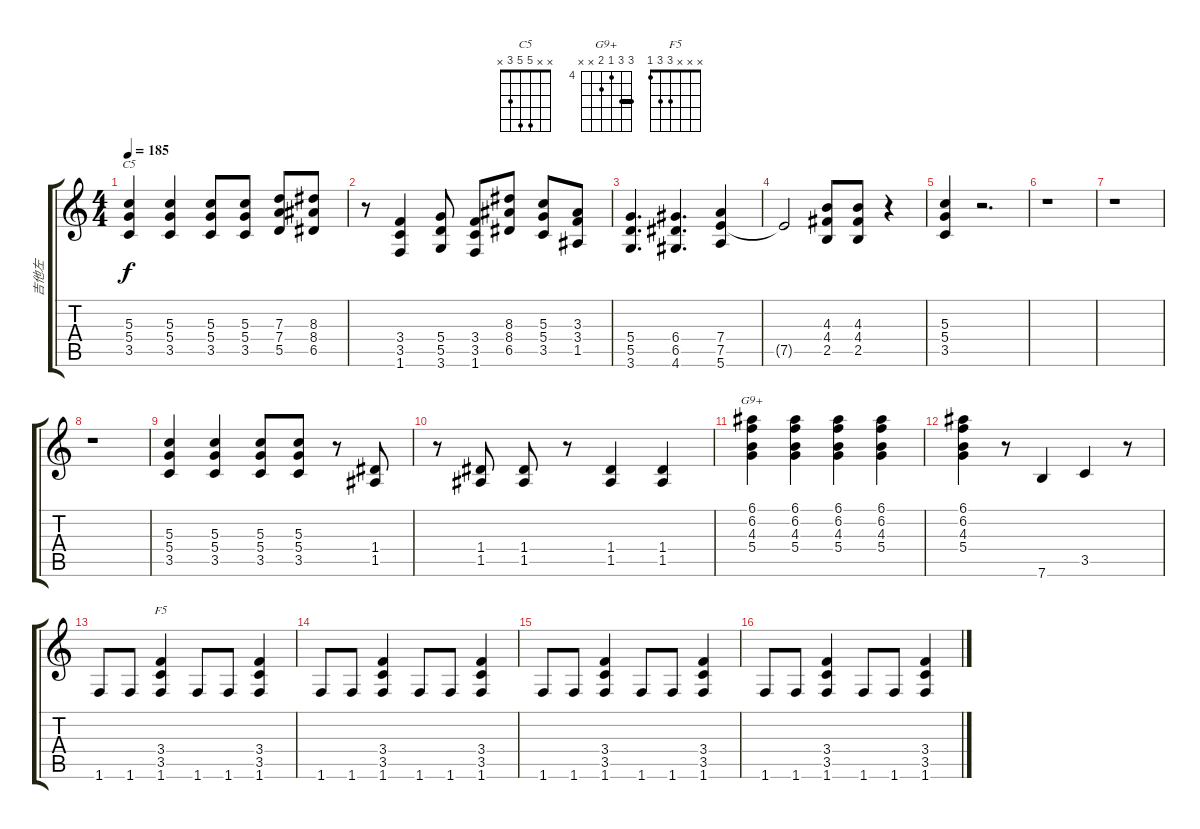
\track ("吉他左" "吉他左") {instrument distortionguitar}
\staff {score tabs}
\tuning (E4 B3 G3 D3 A2 E2) {hide}
\chord ("C5" x x 5 5 3 x)
\chord ("G9+" 6 6 4 5 x x) {firstfret 4 barre 6}
\chord ("F5" x x x 3 3 1)
\ts (4 4)
\tempo 185
\clef g2
\ks c
(5.3 5.4 3.5).4{ch "C5" dy f} (5.3 5.4 3.5).4 (5.3 5.4 3.5).8 (5.3 5.4 3.5).8 (7.3 7.4 5.5).8 (8.3 8.4 6.5).8 |
r.8 (3.4 3.5 1.6).4 (5.4 5.5 3.6).8 (3.4 3.5 1.6).8 (8.3 8.4 6.5).8 (5.3 5.4 3.5).8 (3.3 3.4 1.5).8 |
(5.4 5.5 3.6).4{d} (6.4 6.5 4.6).4{d} (7.4 7.5 5.6).4 |
7.5{t}.2 (4.3 4.4 2.5).8 (4.3 4.4 2.5).8 r.4 |
(5.3 5.4 3.5).4 r.2{d} |
r.1 |
r.1 |
r.1 |
(5.3 5.4 3.5).4 (5.3 5.4 3.5).4 (5.3 5.4 3.5).8 (5.3 5.4 3.5).8 r.8 (1.4 1.5).8 |
r.8 (1.4 1.5).8 (1.4 1.5).8 r.8 (1.4 1.5).4 (1.4 1.5).4 |
(6.1 6.2 4.3 5.4).4{ch "G9+"} (6.1 6.2 4.3 5.4).4 (6.1 6.2 4.3 5.4).4 (6.1 6.2 4.3 5.4).4 |
(6.1 6.2 4.3 5.4).4 r.8 7.6.4 3.5.4 r.8 |
1.6.8 1.6.8 (3.4 3.5 1.6).4{ch "F5"} 1.6.8 1.6.8 (3.4 3.5 1.6).4 |
1.6.8 1.6.8 (3.4 3.5 1.6).4 1.6.8 1.6.8 (3.4 3.5 1.6).4 |
1.6.8 1.6.8 (3.4 3.5 1.6).4 1.6.8 1.6.8 (3.4 3.5 1.6).4 |
1.6.8 1.6.8 (3.4 3.5 1.6).4 1.6.8 1.6.8 (3.4 3.5 1.6).4
